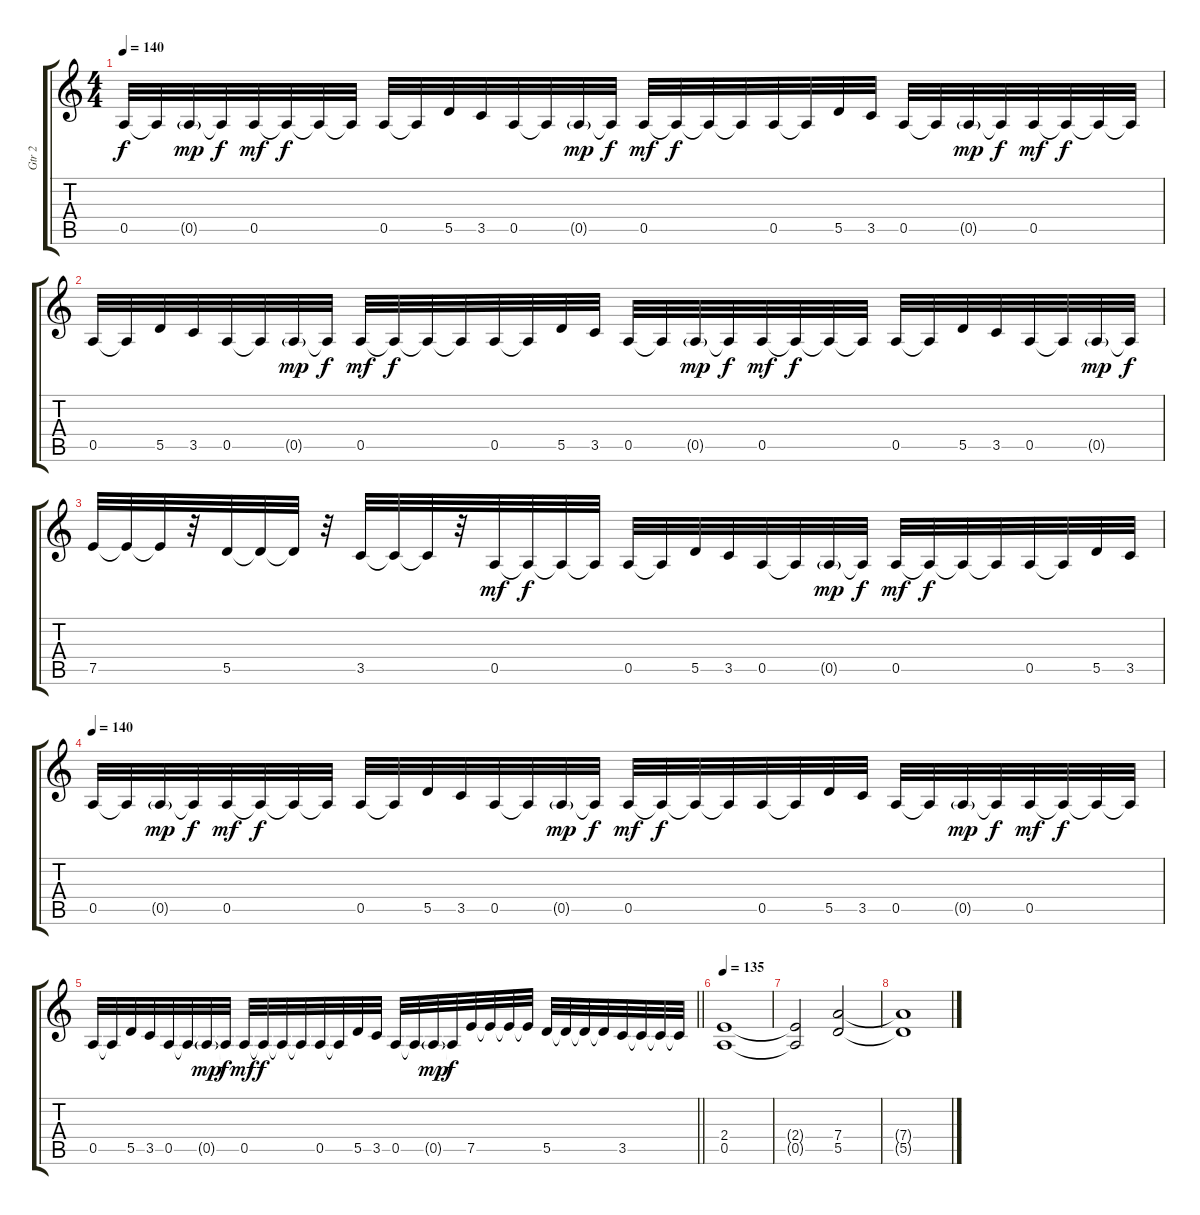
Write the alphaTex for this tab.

\track ("Gtr 2" "Gtr 2") {instrument distortionguitar}
\staff {score tabs}
\tuning (E4 B3 G3 D3 A2 E2) {hide}
\ts (4 4)
\tempo 140
\clef g2
\ks c
0.5.32{dy f} 0.5{t}.32 0.5{g}.32{dy mp} 0.5{t}.32{dy f} 0.5.32{dy mf} 0.5{t}.32{dy f} 0.5{t}.32 0.5{t}.32 0.5.32 0.5{t}.32 5.5.32 3.5.32 0.5.32 0.5{t}.32 0.5{g}.32{dy mp} 0.5{t}.32{dy f} 0.5.32{dy mf} 0.5{t}.32{dy f} 0.5{t}.32 0.5{t}.32 0.5.32 0.5{t}.32 5.5.32 3.5.32 0.5.32 0.5{t}.32 0.5{g}.32{dy mp} 0.5{t}.32{dy f} 0.5.32{dy mf} 0.5{t}.32{dy f} 0.5{t}.32 0.5{t}.32 |
0.5.32 0.5{t}.32 5.5.32 3.5.32 0.5.32 0.5{t}.32 0.5{g}.32{dy mp} 0.5{t}.32{dy f} 0.5.32{dy mf} 0.5{t}.32{dy f} 0.5{t}.32 0.5{t}.32 0.5.32 0.5{t}.32 5.5.32 3.5.32 0.5.32 0.5{t}.32 0.5{g}.32{dy mp} 0.5{t}.32{dy f} 0.5.32{dy mf} 0.5{t}.32{dy f} 0.5{t}.32 0.5{t}.32 0.5.32 0.5{t}.32 5.5.32 3.5.32 0.5.32 0.5{t}.32 0.5{g}.32{dy mp} 0.5{t}.32{dy f} |
7.5.32 7.5{t}.32 7.5{t}.32 r.32 5.5.32 5.5{t}.32 5.5{t}.32 r.32 3.5.32 3.5{t}.32 3.5{t}.32 r.32 0.5.32{dy mf} 0.5{t}.32{dy f} 0.5{t}.32 0.5{t}.32 0.5.32 0.5{t}.32 5.5.32 3.5.32 0.5.32 0.5{t}.32 0.5{g}.32{dy mp} 0.5{t}.32{dy f} 0.5.32{dy mf} 0.5{t}.32{dy f} 0.5{t}.32 0.5{t}.32 0.5.32 0.5{t}.32 5.5.32 3.5.32 |
\tempo 140
0.5.32 0.5{t}.32 0.5{g}.32{dy mp} 0.5{t}.32{dy f} 0.5.32{dy mf} 0.5{t}.32{dy f} 0.5{t}.32 0.5{t}.32 0.5.32 0.5{t}.32 5.5.32 3.5.32 0.5.32 0.5{t}.32 0.5{g}.32{dy mp} 0.5{t}.32{dy f} 0.5.32{dy mf} 0.5{t}.32{dy f} 0.5{t}.32 0.5{t}.32 0.5.32 0.5{t}.32 5.5.32 3.5.32 0.5.32 0.5{t}.32 0.5{g}.32{dy mp} 0.5{t}.32{dy f} 0.5.32{dy mf} 0.5{t}.32{dy f} 0.5{t}.32 0.5{t}.32 |
\barLineRight lightlight
0.5.32 0.5{t}.32 5.5.32 3.5.32 0.5.32 0.5{t}.32 0.5{g}.32{dy mp} 0.5{t}.32{dy f} 0.5.32{dy mf} 0.5{t}.32{dy f} 0.5{t}.32 0.5{t}.32 0.5.32 0.5{t}.32 5.5.32 3.5.32 0.5.32 0.5{t}.32 0.5{g}.32{dy mp} 0.5{t}.32{dy f} 7.5.32 7.5{t}.32 7.5{t}.32 7.5{t}.32 5.5.32 5.5{t}.32 5.5{t}.32 5.5{t}.32 3.5.32 3.5{t}.32 3.5{t}.32 3.5{t}.32 |
\tempo 135
(2.4 0.5).1 |
(2.4{t} 0.5{t}).2 (7.4 5.5).2 |
(7.4{t} 5.5{t}).1
